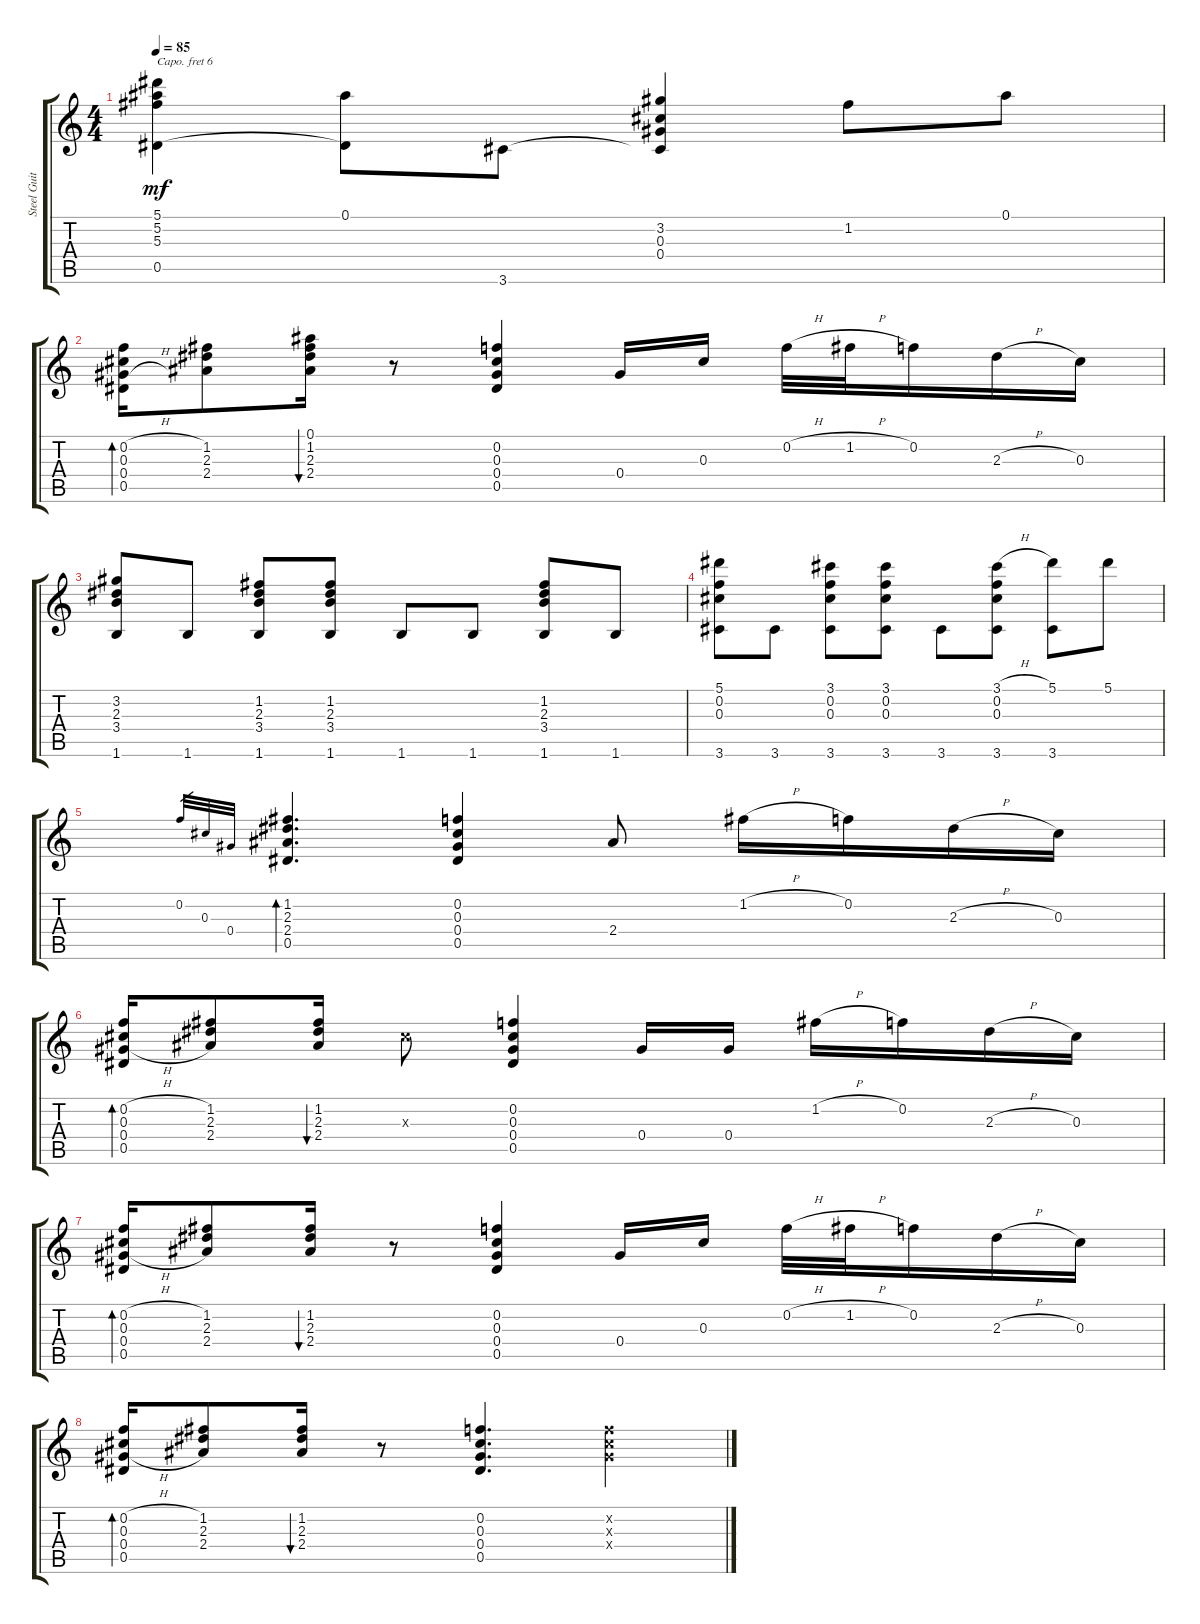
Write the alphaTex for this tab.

\track ("Steel Guitar" "Steel Guit") {instrument acousticguitarsteel}
\staff {score tabs}
\capo 6
\tuning (E4 B3 G3 D3 A2 E2) {hide}
\ts (4 4)
\tempo 85
\clef g2
\ks c
(5.1 5.2 5.3 0.5).4{dy mf} (0.1 0.5{t}).8 3.6.8 (3.2 0.3 0.4 3.6{t}).4 1.2.8 0.1.8 |
(0.2{h} 0.3{h} 0.4{h} 0.5).16{bd 30} (1.2 2.3 2.4).8 (0.1 1.2 2.3 2.4).16{bu 30} r.8 (0.2 0.3 0.4 0.5).4 0.4.16 0.3.16 0.2{h}.32 1.2{h}.32 0.2.16 2.3{h}.16 0.3.16 |
(3.2 2.3 3.4 1.6).8 1.6.8 (1.2 2.3 3.4 1.6).8 (1.2 2.3 3.4 1.6).8 1.6.8 1.6.8 (1.2 2.3 3.4 1.6).8 1.6.8 |
(5.1 0.2 0.3 3.6).8 3.6.8 (3.1 0.2 0.3 3.6).8 (3.1 0.2 0.3 3.6).8 3.6.8 (3.1{h} 0.2 0.3 3.6).8 (5.1 3.6).8 5.1.8 |
0.2.32{gr} 0.3.32{gr} 0.4.32{gr} (1.2 2.3 2.4 0.5).4{d bd 30} (0.2 0.3 0.4 0.5).4 2.4.8 1.2{h}.16 0.2.16 2.3{h}.16 0.3.16 |
(0.2{h} 0.3{h} 0.4{h} 0.5).16{bd 30} (1.2 2.3 2.4).8 (1.2 2.3 2.4).16{bu 30} 0.3{x}.8 (0.2 0.3 0.4 0.5).4 0.4.16 0.4.16 1.2{h}.16 0.2.16 2.3{h}.16 0.3.16 |
(0.2{h} 0.3{h} 0.4{h} 0.5).16{bd 30} (1.2 2.3 2.4).8 (1.2 2.3 2.4).16{bu 30} r.8 (0.2 0.3 0.4 0.5).4 0.4.16 0.3.16 0.2{h}.32 1.2{h}.32 0.2.16 2.3{h}.16 0.3.16 |
(0.2{h} 0.3{h} 0.4{h} 0.5).16{bd 30} (1.2 2.3 2.4).8 (1.2 2.3 2.4).16{bu 30} r.8 (0.2 0.3 0.4 0.5).4{d} (0.2{x} 0.3{x} 0.4{x}).4
